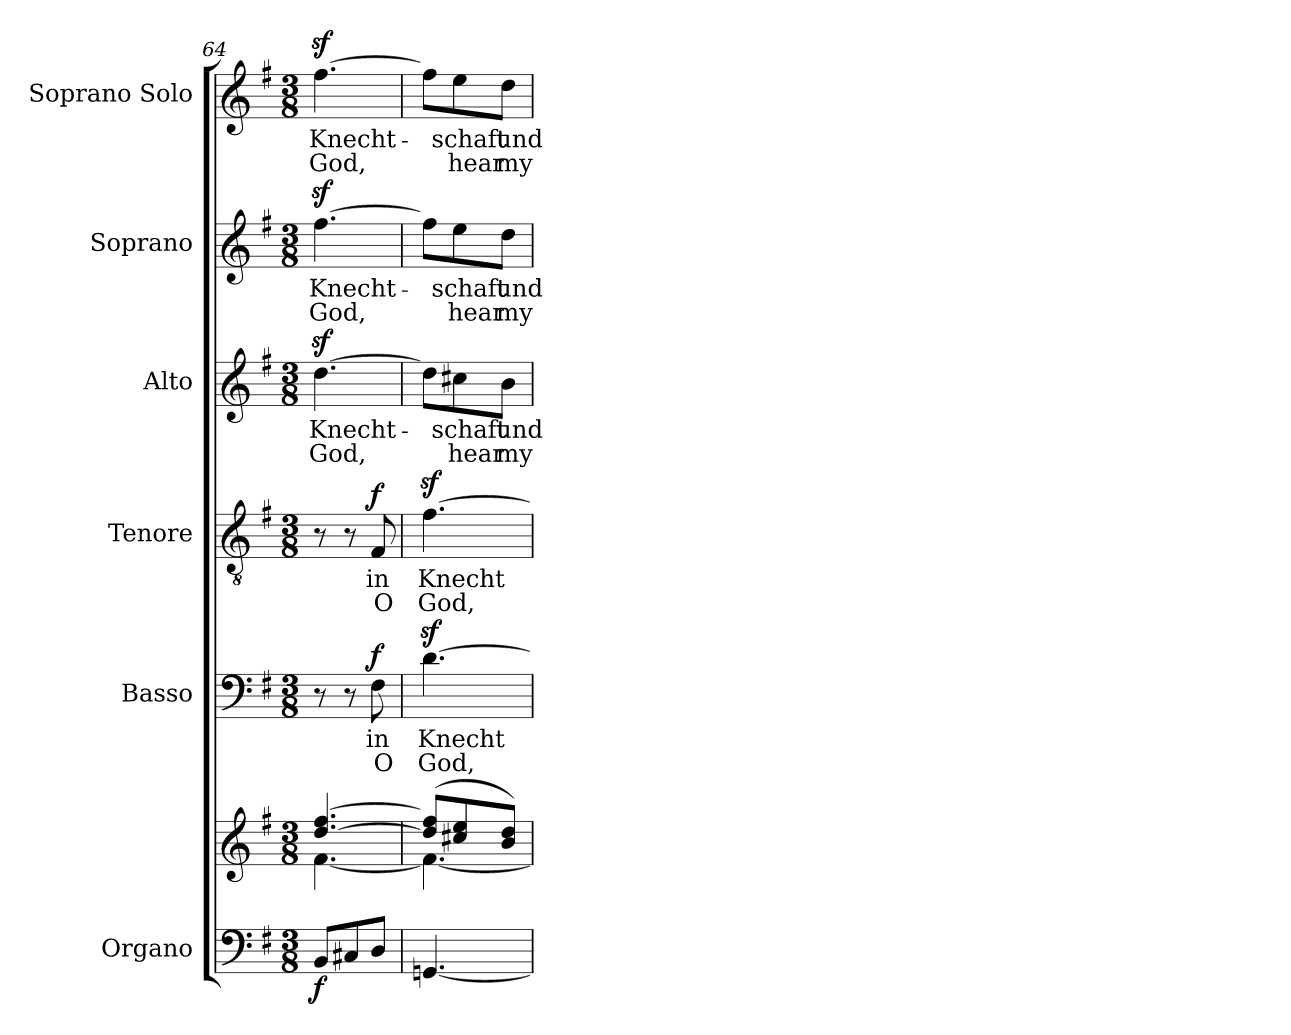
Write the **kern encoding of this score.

**kern	**kern	**dynam	**kern	**text	**text	**dynam	**kern	**text	**text	**dynam	**kern	**text	**text	**kern	**text	**text	**kern	**text	**text
*part6	*part6	*part6	*part5	*part5	*part5	*part5	*part4	*part4	*part4	*part4	*part3	*part3	*part3	*part2	*part2	*part2	*part1	*part1	*part1
*staff7	*staff6	*staff6/7	*staff5	*staff5	*staff5	*staff5	*staff4	*staff4	*staff4	*staff4	*staff3	*staff3	*staff3	*staff2	*staff2	*staff2	*staff1	*staff1	*staff1
*I"Organo	*	*	*I"Basso	*	*	*	*I"Tenore	*	*	*	*I"Alto	*	*	*I"Soprano	*	*	*I"Soprano Solo	*	*
!!LO:PB:g=z
*clefF4	*clefG2	*	*clefF4	*	*	*	*clefGv2	*	*	*	*clefG2	*	*	*clefG2	*	*	*clefG2	*	*
*k[f#]	*k[f#]	*	*k[f#]	*	*	*	*k[f#]	*	*	*	*k[f#]	*	*	*k[f#]	*	*	*k[f#]	*	*
*M3/8	*M3/8	*	*M3/8	*	*	*	*M3/8	*	*	*	*M3/8	*	*	*M3/8	*	*	*M3/8	*	*
=64	=64	=64	=64	=64	=64	=64	=64	=64	=64	=64	=64	=64	=64	=64	=64	=64	=64	=64	=64
*	*^	*	*	*	*	*	*	*	*	*	*	*	*	*	*	*	*	*	*
!	!	!	!LO:DY:b=2	!	!	!	!	!	!	!	!	!	!LO:LY:b	!LO:LY:b	!	!LO:LY:b	!LO:LY:b	!	!LO:LY:b	!LO:LY:b
8BB/L	[4.dd/ [4.ff#/	[4.f#\	f	8r	.	.	.	8r	.	.	.	[4.ddz<\	Knecht-	God,	[4.ff#z<\	Knecht-	God,	[4.ff#z<\	Knecht-	God,
8C#X/	.	.	.	8r	.	.	.	8r	.	.	.	.	.	.	.	.	.	.	.	.
!	!	!	!	!	!LO:LY:b	!LO:LY:b	!LO:DY:b	!	!LO:LY:b	!LO:LY:b	!LO:DY:b	!	!	!	!	!	!	!	!	!
8D/J	.	.	.	8F#\	in	O	f	8F#/	in	O	f	.	.	.	.	.	.	.	.	.
=65	=65	=65	=65	=65	=65	=65	=65	=65	=65	=65	=65	=65	=65	=65	=65	=65	=65	=65	=65	=65
!	!	!	!	!	!LO:LY:b	!LO:LY:b	!	!	!LO:LY:b	!LO:LY:b	!	!	!	!	!	!	!	!	!	!
[4.GGn/	(>8dd/] 8ff#/]L	4.f#\_	.	[4.dz<\	Knecht-	God,	.	[4.f#z<\	Knecht-	God,	.	8dd\L]	.	.	8ff#\L]	.	.	8ff#\L]	.	.
!	!	!	!	!	!	!	!	!	!	!	!	!	!LO:LY:b	!LO:LY:b	!	!LO:LY:b	!LO:LY:b	!	!LO:LY:b	!LO:LY:b
.	8cc#X/ 8ee/	.	.	.	.	.	.	.	.	.	.	8cc#X\	-schaft	hear	8ee\	-schaft	hear	8ee\	-schaft	hear
!	!	!	!	!	!	!	!	!	!	!	!	!	!LO:LY:b	!LO:LY:b	!	!LO:LY:b	!LO:LY:b	!	!LO:LY:b	!LO:LY:b
.	8b/ 8dd/J)	.	.	.	.	.	.	.	.	.	.	8b\J	und	my	8dd\J	und	my	8dd\J	und	my
*	*v	*v	*	*	*	*	*	*	*	*	*	*	*	*	*	*	*	*	*	*
=	=	=	=	=	=	=	=	=	=	=	=	=	=	=	=	=	=	=	=
*-	*-	*-	*-	*-	*-	*-	*-	*-	*-	*-	*-	*-	*-	*-	*-	*-	*-	*-	*-
